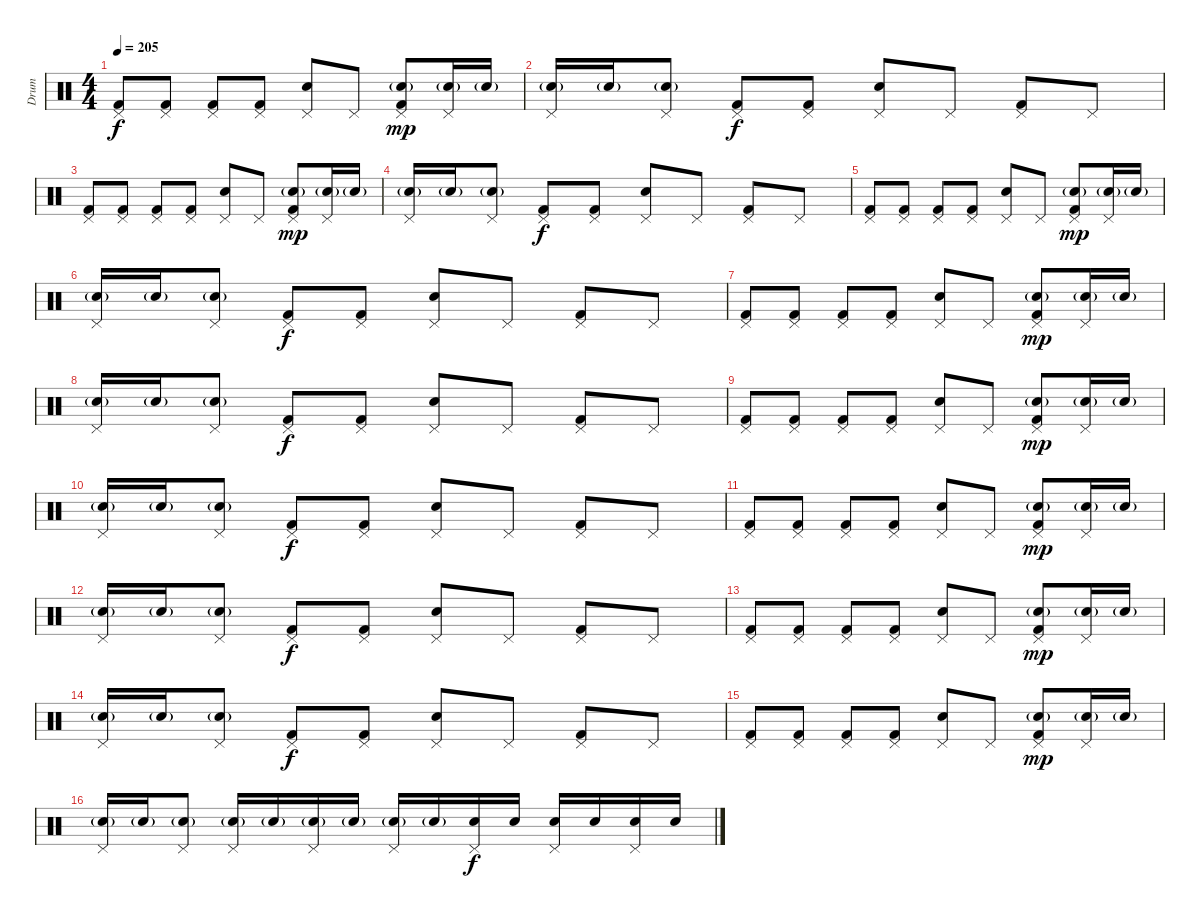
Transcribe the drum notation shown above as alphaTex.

\track ("Drum" "Drum") {instrument percussion}
\staff {score}
\articulation defaults
\ts (4 4)
\tempo 205
\clef neutral
\ks c
("Pedal Hi-Hat (hit)" "Kick (hit) 2").8{dy f} ("Pedal Hi-Hat (hit)" "Kick (hit) 2").8 ("Pedal Hi-Hat (hit)" "Kick (hit) 2").8 ("Pedal Hi-Hat (hit)" "Kick (hit) 2").8 ("Pedal Hi-Hat (hit)" "Snare (hit) 2").8 "Pedal Hi-Hat (hit)".8 ("Pedal Hi-Hat (hit)" "Snare (hit) 2"{g} "Kick (hit) 2").8{dy mp} ("Pedal Hi-Hat (hit)" "Snare (hit) 2"{g}).16 "Snare (hit) 2"{g}.16 |
("Pedal Hi-Hat (hit)" "Snare (hit) 2"{g}).16 "Snare (hit) 2"{g}.16 ("Pedal Hi-Hat (hit)" "Snare (hit) 2"{g}).8 ("Pedal Hi-Hat (hit)" "Kick (hit) 2").8{dy f} ("Pedal Hi-Hat (hit)" "Kick (hit) 2").8 ("Pedal Hi-Hat (hit)" "Snare (hit) 2").8 "Pedal Hi-Hat (hit)".8 ("Pedal Hi-Hat (hit)" "Kick (hit) 2").8 "Pedal Hi-Hat (hit)".8 |
("Pedal Hi-Hat (hit)" "Kick (hit) 2").8 ("Pedal Hi-Hat (hit)" "Kick (hit) 2").8 ("Pedal Hi-Hat (hit)" "Kick (hit) 2").8 ("Pedal Hi-Hat (hit)" "Kick (hit) 2").8 ("Pedal Hi-Hat (hit)" "Snare (hit) 2").8 "Pedal Hi-Hat (hit)".8 ("Pedal Hi-Hat (hit)" "Snare (hit) 2"{g} "Kick (hit) 2").8{dy mp} ("Pedal Hi-Hat (hit)" "Snare (hit) 2"{g}).16 "Snare (hit) 2"{g}.16 |
("Pedal Hi-Hat (hit)" "Snare (hit) 2"{g}).16 "Snare (hit) 2"{g}.16 ("Pedal Hi-Hat (hit)" "Snare (hit) 2"{g}).8 ("Pedal Hi-Hat (hit)" "Kick (hit) 2").8{dy f} ("Pedal Hi-Hat (hit)" "Kick (hit) 2").8 ("Pedal Hi-Hat (hit)" "Snare (hit) 2").8 "Pedal Hi-Hat (hit)".8 ("Pedal Hi-Hat (hit)" "Kick (hit) 2").8 "Pedal Hi-Hat (hit)".8 |
("Pedal Hi-Hat (hit)" "Kick (hit) 2").8 ("Pedal Hi-Hat (hit)" "Kick (hit) 2").8 ("Pedal Hi-Hat (hit)" "Kick (hit) 2").8 ("Pedal Hi-Hat (hit)" "Kick (hit) 2").8 ("Pedal Hi-Hat (hit)" "Snare (hit) 2").8 "Pedal Hi-Hat (hit)".8 ("Pedal Hi-Hat (hit)" "Snare (hit) 2"{g} "Kick (hit) 2").8{dy mp} ("Pedal Hi-Hat (hit)" "Snare (hit) 2"{g}).16 "Snare (hit) 2"{g}.16 |
("Pedal Hi-Hat (hit)" "Snare (hit) 2"{g}).16 "Snare (hit) 2"{g}.16 ("Pedal Hi-Hat (hit)" "Snare (hit) 2"{g}).8 ("Pedal Hi-Hat (hit)" "Kick (hit) 2").8{dy f} ("Pedal Hi-Hat (hit)" "Kick (hit) 2").8 ("Pedal Hi-Hat (hit)" "Snare (hit) 2").8 "Pedal Hi-Hat (hit)".8 ("Pedal Hi-Hat (hit)" "Kick (hit) 2").8 "Pedal Hi-Hat (hit)".8 |
("Pedal Hi-Hat (hit)" "Kick (hit) 2").8 ("Pedal Hi-Hat (hit)" "Kick (hit) 2").8 ("Pedal Hi-Hat (hit)" "Kick (hit) 2").8 ("Pedal Hi-Hat (hit)" "Kick (hit) 2").8 ("Pedal Hi-Hat (hit)" "Snare (hit) 2").8 "Pedal Hi-Hat (hit)".8 ("Pedal Hi-Hat (hit)" "Snare (hit) 2"{g} "Kick (hit) 2").8{dy mp} ("Pedal Hi-Hat (hit)" "Snare (hit) 2"{g}).16 "Snare (hit) 2"{g}.16 |
("Pedal Hi-Hat (hit)" "Snare (hit) 2"{g}).16 "Snare (hit) 2"{g}.16 ("Pedal Hi-Hat (hit)" "Snare (hit) 2"{g}).8 ("Pedal Hi-Hat (hit)" "Kick (hit) 2").8{dy f} ("Pedal Hi-Hat (hit)" "Kick (hit) 2").8 ("Pedal Hi-Hat (hit)" "Snare (hit) 2").8 "Pedal Hi-Hat (hit)".8 ("Pedal Hi-Hat (hit)" "Kick (hit) 2").8 "Pedal Hi-Hat (hit)".8 |
("Pedal Hi-Hat (hit)" "Kick (hit) 2").8 ("Pedal Hi-Hat (hit)" "Kick (hit) 2").8 ("Pedal Hi-Hat (hit)" "Kick (hit) 2").8 ("Pedal Hi-Hat (hit)" "Kick (hit) 2").8 ("Pedal Hi-Hat (hit)" "Snare (hit) 2").8 "Pedal Hi-Hat (hit)".8 ("Pedal Hi-Hat (hit)" "Snare (hit) 2"{g} "Kick (hit) 2").8{dy mp} ("Pedal Hi-Hat (hit)" "Snare (hit) 2"{g}).16 "Snare (hit) 2"{g}.16 |
("Pedal Hi-Hat (hit)" "Snare (hit) 2"{g}).16 "Snare (hit) 2"{g}.16 ("Pedal Hi-Hat (hit)" "Snare (hit) 2"{g}).8 ("Pedal Hi-Hat (hit)" "Kick (hit) 2").8{dy f} ("Pedal Hi-Hat (hit)" "Kick (hit) 2").8 ("Pedal Hi-Hat (hit)" "Snare (hit) 2").8 "Pedal Hi-Hat (hit)".8 ("Pedal Hi-Hat (hit)" "Kick (hit) 2").8 "Pedal Hi-Hat (hit)".8 |
("Pedal Hi-Hat (hit)" "Kick (hit) 2").8 ("Pedal Hi-Hat (hit)" "Kick (hit) 2").8 ("Pedal Hi-Hat (hit)" "Kick (hit) 2").8 ("Pedal Hi-Hat (hit)" "Kick (hit) 2").8 ("Pedal Hi-Hat (hit)" "Snare (hit) 2").8 "Pedal Hi-Hat (hit)".8 ("Pedal Hi-Hat (hit)" "Snare (hit) 2"{g} "Kick (hit) 2").8{dy mp} ("Pedal Hi-Hat (hit)" "Snare (hit) 2"{g}).16 "Snare (hit) 2"{g}.16 |
("Pedal Hi-Hat (hit)" "Snare (hit) 2"{g}).16 "Snare (hit) 2"{g}.16 ("Pedal Hi-Hat (hit)" "Snare (hit) 2"{g}).8 ("Pedal Hi-Hat (hit)" "Kick (hit) 2").8{dy f} ("Pedal Hi-Hat (hit)" "Kick (hit) 2").8 ("Pedal Hi-Hat (hit)" "Snare (hit) 2").8 "Pedal Hi-Hat (hit)".8 ("Pedal Hi-Hat (hit)" "Kick (hit) 2").8 "Pedal Hi-Hat (hit)".8 |
("Pedal Hi-Hat (hit)" "Kick (hit) 2").8 ("Pedal Hi-Hat (hit)" "Kick (hit) 2").8 ("Pedal Hi-Hat (hit)" "Kick (hit) 2").8 ("Pedal Hi-Hat (hit)" "Kick (hit) 2").8 ("Pedal Hi-Hat (hit)" "Snare (hit) 2").8 "Pedal Hi-Hat (hit)".8 ("Pedal Hi-Hat (hit)" "Snare (hit) 2"{g} "Kick (hit) 2").8{dy mp} ("Pedal Hi-Hat (hit)" "Snare (hit) 2"{g}).16 "Snare (hit) 2"{g}.16 |
("Pedal Hi-Hat (hit)" "Snare (hit) 2"{g}).16 "Snare (hit) 2"{g}.16 ("Pedal Hi-Hat (hit)" "Snare (hit) 2"{g}).8 ("Pedal Hi-Hat (hit)" "Kick (hit) 2").8{dy f} ("Pedal Hi-Hat (hit)" "Kick (hit) 2").8 ("Pedal Hi-Hat (hit)" "Snare (hit) 2").8 "Pedal Hi-Hat (hit)".8 ("Pedal Hi-Hat (hit)" "Kick (hit) 2").8 "Pedal Hi-Hat (hit)".8 |
("Pedal Hi-Hat (hit)" "Kick (hit) 2").8 ("Pedal Hi-Hat (hit)" "Kick (hit) 2").8 ("Pedal Hi-Hat (hit)" "Kick (hit) 2").8 ("Pedal Hi-Hat (hit)" "Kick (hit) 2").8 ("Pedal Hi-Hat (hit)" "Snare (hit) 2").8 "Pedal Hi-Hat (hit)".8 ("Pedal Hi-Hat (hit)" "Snare (hit) 2"{g} "Kick (hit) 2").8{dy mp} ("Pedal Hi-Hat (hit)" "Snare (hit) 2"{g}).16 "Snare (hit) 2"{g}.16 |
("Pedal Hi-Hat (hit)" "Snare (hit) 2"{g}).16 "Snare (hit) 2"{g}.16 ("Pedal Hi-Hat (hit)" "Snare (hit) 2"{g}).8 ("Pedal Hi-Hat (hit)" "Snare (hit) 2"{g}).16 "Snare (hit) 2"{g}.16 ("Pedal Hi-Hat (hit)" "Snare (hit) 2"{g}).16 "Snare (hit) 2"{g}.16 ("Pedal Hi-Hat (hit)" "Snare (hit) 2"{g}).16 "Snare (hit) 2"{g}.16 ("Pedal Hi-Hat (hit)" "Snare (hit) 2").16{dy f} "Snare (hit) 2".16 ("Pedal Hi-Hat (hit)" "Snare (hit) 2").16 "Snare (hit) 2".16 ("Pedal Hi-Hat (hit)" "Snare (hit) 2").16 "Snare (hit) 2".16
